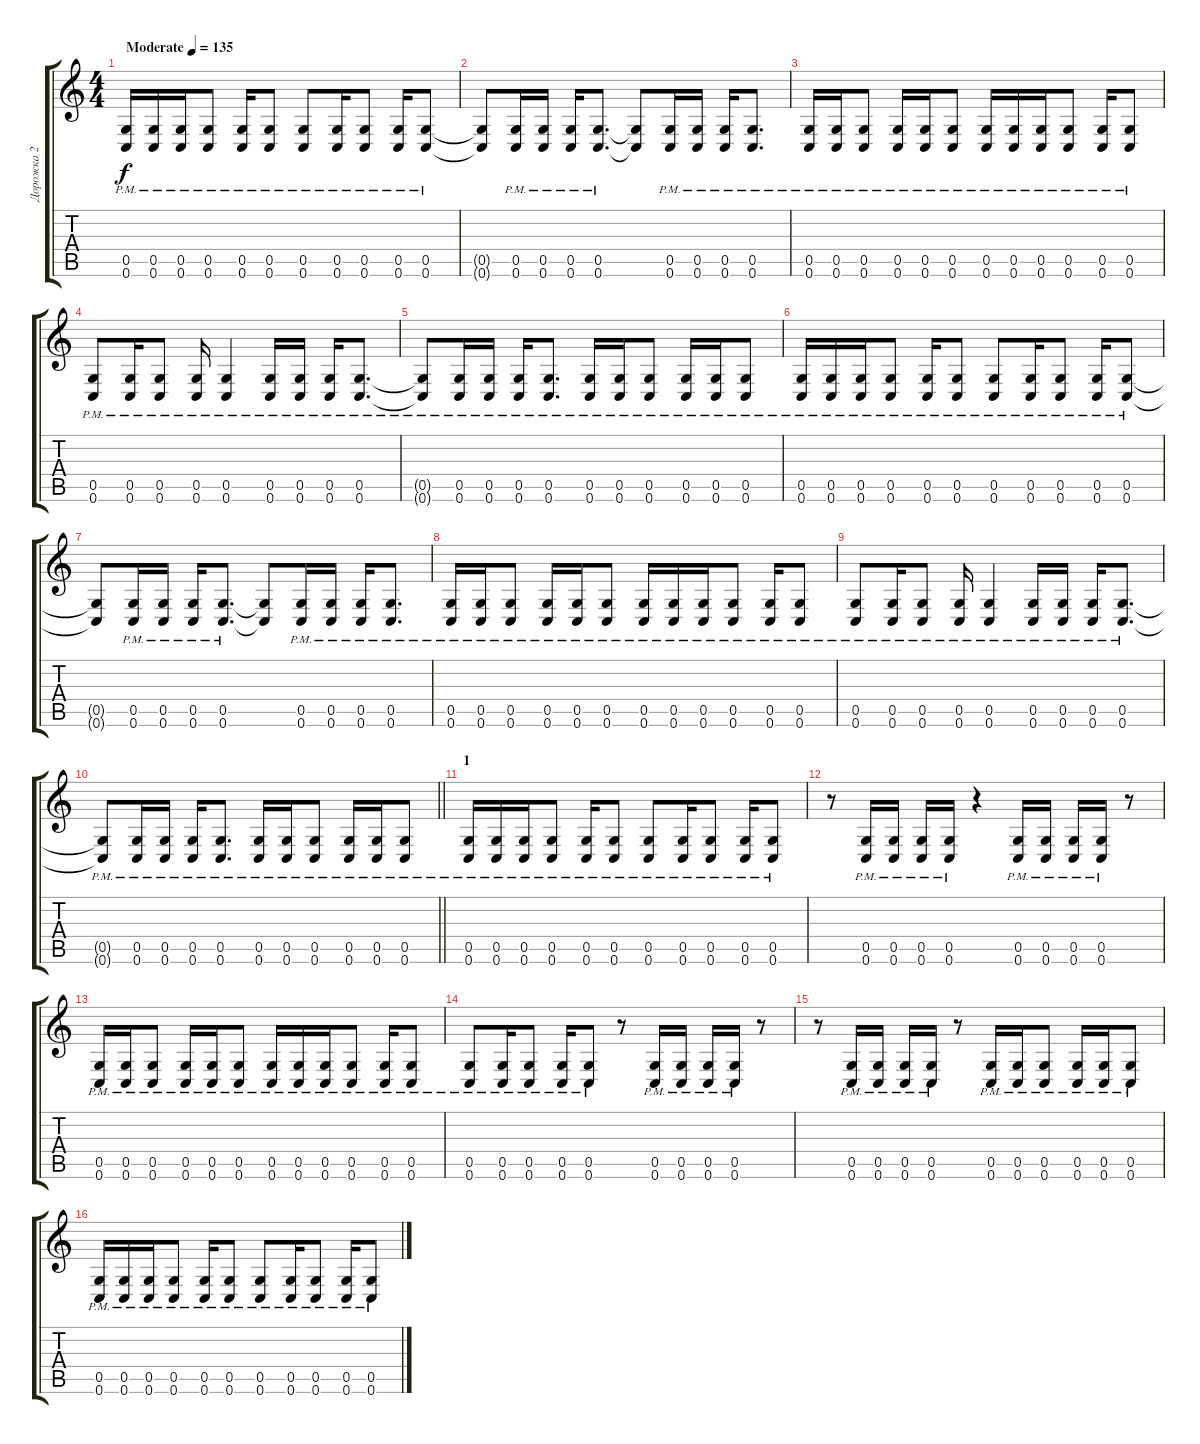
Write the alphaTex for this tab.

\track ("Дорожка 2" "Дорожка 2") {instrument distortionguitar}
\staff {score tabs}
\tuning (D4 A3 F3 C3 G2 C2) {hide}
\ts (4 4)
\tempo (135 "Moderate")
\clef g2
\ks c
(0.5{pm} 0.6{pm}).16{dy f instrument distortionguitar} (0.5{pm} 0.6{pm}).16 (0.5{pm} 0.6{pm}).16 (0.5{pm} 0.6{pm}).8 (0.5{pm} 0.6{pm}).16 (0.5{pm} 0.6{pm}).8 (0.5{pm} 0.6{pm}).8 (0.5{pm} 0.6{pm}).16 (0.5{pm} 0.6{pm}).8 (0.5{pm} 0.6{pm}).16 (0.5{pm} 0.6{pm}).8 |
(0.5{t} 0.6{t}).8 (0.5{pm} 0.6{pm}).16 (0.5{pm} 0.6{pm}).16 (0.5{pm} 0.6{pm}).16 (0.5{pm} 0.6{pm}).8{d} (0.5{t} 0.6{t}).8 (0.5{pm} 0.6{pm}).16 (0.5{pm} 0.6{pm}).16 (0.5{pm} 0.6{pm}).16 (0.5{pm} 0.6{pm}).8{d} |
(0.5{pm} 0.6{pm}).16 (0.5{pm} 0.6{pm}).16 (0.5{pm} 0.6{pm}).8 (0.5{pm} 0.6{pm}).16 (0.5{pm} 0.6{pm}).16 (0.5{pm} 0.6{pm}).8 (0.5{pm} 0.6{pm}).16 (0.5{pm} 0.6{pm}).16 (0.5{pm} 0.6{pm}).16 (0.5{pm} 0.6{pm}).8 (0.5{pm} 0.6{pm}).16 (0.5{pm} 0.6{pm}).8 |
(0.5{pm} 0.6{pm}).8 (0.5{pm} 0.6{pm}).16 (0.5{pm} 0.6{pm}).8 (0.5{pm} 0.6{pm}).16 (0.5{pm} 0.6{pm}).4 (0.5{pm} 0.6{pm}).16 (0.5{pm} 0.6{pm}).16 (0.5{pm} 0.6{pm}).16 (0.5{pm} 0.6{pm}).8{d} |
(0.5{pm t} 0.6{pm t}).8 (0.5{pm} 0.6{pm}).16 (0.5{pm} 0.6{pm}).16 (0.5{pm} 0.6{pm}).16 (0.5{pm} 0.6{pm}).8{d} (0.5{pm} 0.6{pm}).16 (0.5{pm} 0.6{pm}).16 (0.5{pm} 0.6{pm}).8 (0.5{pm} 0.6{pm}).16 (0.5{pm} 0.6{pm}).16 (0.5{pm} 0.6{pm}).8 |
(0.5{pm} 0.6{pm}).16 (0.5{pm} 0.6{pm}).16 (0.5{pm} 0.6{pm}).16 (0.5{pm} 0.6{pm}).8 (0.5{pm} 0.6{pm}).16 (0.5{pm} 0.6{pm}).8 (0.5{pm} 0.6{pm}).8 (0.5{pm} 0.6{pm}).16 (0.5{pm} 0.6{pm}).8 (0.5{pm} 0.6{pm}).16 (0.5{pm} 0.6{pm}).8 |
(0.5{t} 0.6{t}).8 (0.5{pm} 0.6{pm}).16 (0.5{pm} 0.6{pm}).16 (0.5{pm} 0.6{pm}).16 (0.5{pm} 0.6{pm}).8{d} (0.5{t} 0.6{t}).8 (0.5{pm} 0.6{pm}).16 (0.5{pm} 0.6{pm}).16 (0.5{pm} 0.6{pm}).16 (0.5{pm} 0.6{pm}).8{d} |
(0.5{pm} 0.6{pm}).16 (0.5{pm} 0.6{pm}).16 (0.5{pm} 0.6{pm}).8 (0.5{pm} 0.6{pm}).16 (0.5{pm} 0.6{pm}).16 (0.5{pm} 0.6{pm}).8 (0.5{pm} 0.6{pm}).16 (0.5{pm} 0.6{pm}).16 (0.5{pm} 0.6{pm}).16 (0.5{pm} 0.6{pm}).8 (0.5{pm} 0.6{pm}).16 (0.5{pm} 0.6{pm}).8 |
(0.5{pm} 0.6{pm}).8 (0.5{pm} 0.6{pm}).16 (0.5{pm} 0.6{pm}).8 (0.5{pm} 0.6{pm}).16 (0.5{pm} 0.6{pm}).4 (0.5{pm} 0.6{pm}).16 (0.5{pm} 0.6{pm}).16 (0.5{pm} 0.6{pm}).16 (0.5{pm} 0.6{pm}).8{d} |
\barLineRight lightlight
(0.5{pm t} 0.6{pm t}).8 (0.5{pm} 0.6{pm}).16 (0.5{pm} 0.6{pm}).16 (0.5{pm} 0.6{pm}).16 (0.5{pm} 0.6{pm}).8{d} (0.5{pm} 0.6{pm}).16 (0.5{pm} 0.6{pm}).16 (0.5{pm} 0.6{pm}).8 (0.5{pm} 0.6{pm}).16 (0.5{pm} 0.6{pm}).16 (0.5{pm} 0.6{pm}).8 |
\section ("" "1")
(0.5{pm} 0.6{pm}).16 (0.5{pm} 0.6{pm}).16 (0.5{pm} 0.6{pm}).16 (0.5{pm} 0.6{pm}).8 (0.5{pm} 0.6{pm}).16 (0.5{pm} 0.6{pm}).8 (0.5{pm} 0.6{pm}).8 (0.5{pm} 0.6{pm}).16 (0.5{pm} 0.6{pm}).8 (0.5{pm} 0.6{pm}).16 (0.5{pm} 0.6{pm}).8 |
r.8 (0.5{pm} 0.6{pm}).16 (0.5{pm} 0.6{pm}).16 (0.5{pm} 0.6{pm}).16 (0.5{pm} 0.6{pm}).16 r.4 (0.5{pm} 0.6{pm}).16 (0.5{pm} 0.6{pm}).16 (0.5{pm} 0.6{pm}).16 (0.5{pm} 0.6{pm}).16 r.8 |
(0.5{pm} 0.6{pm}).16 (0.5{pm} 0.6{pm}).16 (0.5{pm} 0.6{pm}).8 (0.5{pm} 0.6{pm}).16 (0.5{pm} 0.6{pm}).16 (0.5{pm} 0.6{pm}).8 (0.5{pm} 0.6{pm}).16 (0.5{pm} 0.6{pm}).16 (0.5{pm} 0.6{pm}).16 (0.5{pm} 0.6{pm}).8 (0.5{pm} 0.6{pm}).16 (0.5{pm} 0.6{pm}).8 |
(0.5{pm} 0.6{pm}).8 (0.5{pm} 0.6{pm}).16 (0.5{pm} 0.6{pm}).8 (0.5{pm} 0.6{pm}).16 (0.5{pm} 0.6{pm}).8 r.8 (0.5{pm} 0.6{pm}).16 (0.5{pm} 0.6{pm}).16 (0.5{pm} 0.6{pm}).16 (0.5{pm} 0.6{pm}).16 r.8 |
r.8 (0.5{pm} 0.6{pm}).16 (0.5{pm} 0.6{pm}).16 (0.5{pm} 0.6{pm}).16 (0.5{pm} 0.6{pm}).16 r.8 (0.5{pm} 0.6{pm}).16 (0.5{pm} 0.6{pm}).16 (0.5{pm} 0.6{pm}).8 (0.5{pm} 0.6{pm}).16 (0.5{pm} 0.6{pm}).16 (0.5{pm} 0.6{pm}).8 |
(0.5{pm} 0.6{pm}).16 (0.5{pm} 0.6{pm}).16 (0.5{pm} 0.6{pm}).16 (0.5{pm} 0.6{pm}).8 (0.5{pm} 0.6{pm}).16 (0.5{pm} 0.6{pm}).8 (0.5{pm} 0.6{pm}).8 (0.5{pm} 0.6{pm}).16 (0.5{pm} 0.6{pm}).8 (0.5{pm} 0.6{pm}).16 (0.5{pm} 0.6{pm}).8
